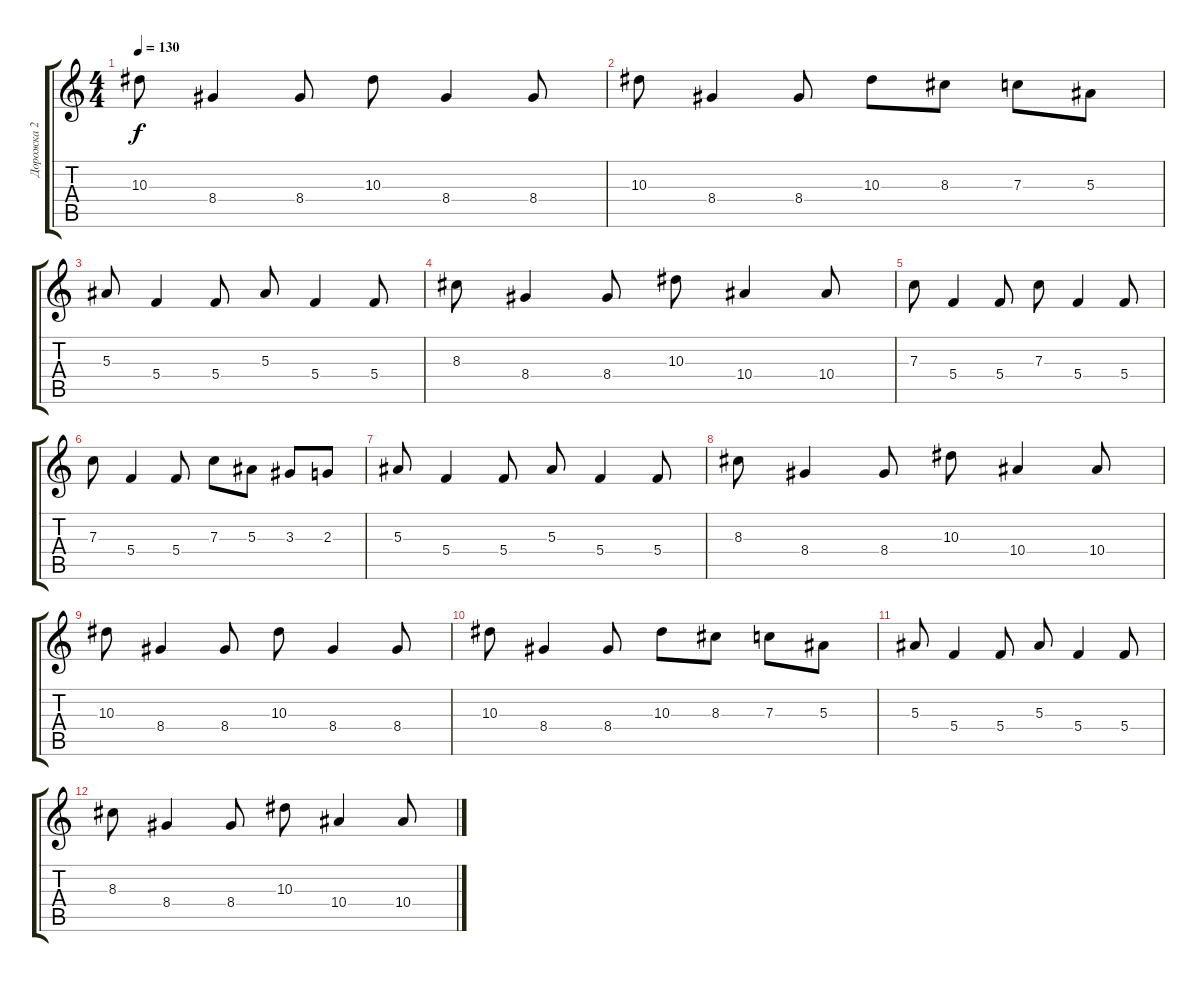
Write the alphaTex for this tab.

\track ("Дорожка 2" "Дорожка 2") {instrument overdrivenguitar}
\staff {score tabs}
\tuning (D4 A3 F3 C3 G2 D2) {hide}
\ts (4 4)
\tempo 130
\clef g2
\ks c
10.3.8{dy f} 8.4.4 8.4.8 10.3.8 8.4.4 8.4.8 |
10.3.8 8.4.4 8.4.8 10.3.8 8.3.8 7.3.8 5.3.8 |
5.3.8 5.4.4 5.4.8 5.3.8 5.4.4 5.4.8 |
8.3.8 8.4.4 8.4.8 10.3.8 10.4.4 10.4.8 |
7.3.8 5.4.4 5.4.8 7.3.8 5.4.4 5.4.8 |
7.3.8 5.4.4 5.4.8 7.3.8 5.3.8 3.3.8 2.3.8 |
5.3.8 5.4.4 5.4.8 5.3.8 5.4.4 5.4.8 |
8.3.8 8.4.4 8.4.8 10.3.8 10.4.4 10.4.8 |
10.3.8 8.4.4 8.4.8 10.3.8 8.4.4 8.4.8 |
10.3.8 8.4.4 8.4.8 10.3.8 8.3.8 7.3.8 5.3.8 |
5.3.8 5.4.4 5.4.8 5.3.8 5.4.4 5.4.8 |
8.3.8 8.4.4 8.4.8 10.3.8 10.4.4 10.4.8
